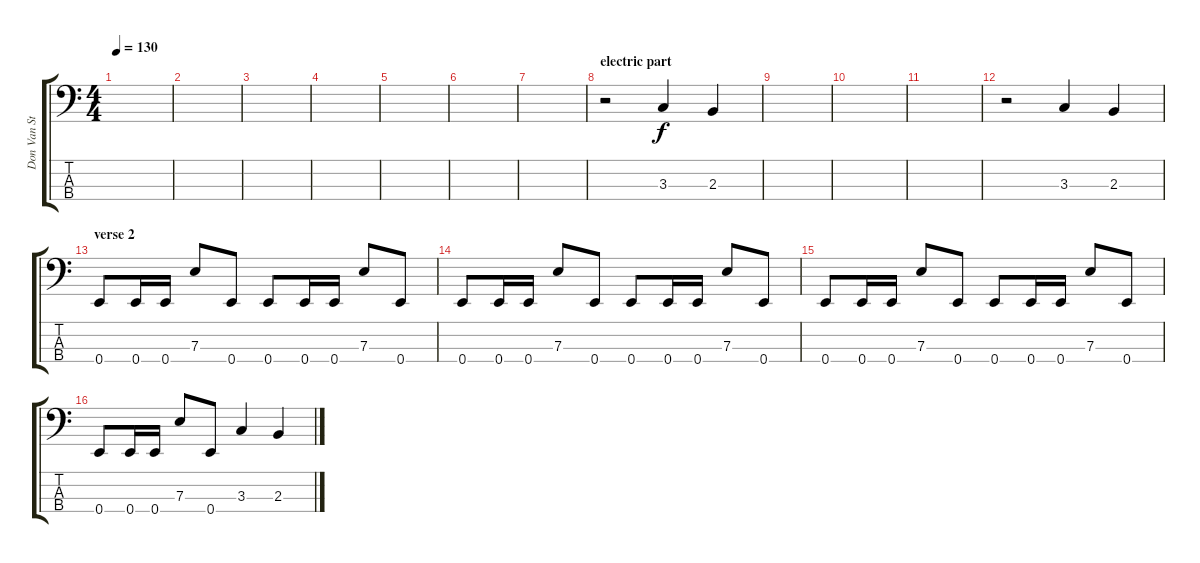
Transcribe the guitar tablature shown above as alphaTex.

\track ("Don Van Starven" "Don Van St") {instrument electricbasspick}
\staff {score tabs}
\tuning (G2 D2 A1 E1) {hide}
\ts (4 4)
\tempo 130
\clef f4
\ks c
|
|
|
|
|
|
|
\section ("" "electric part")
r.2 3.3.4 2.3.4 |
|
|
|
r.2 3.3.4 2.3.4 |
\section ("" "verse 2")
0.4.8 0.4.16 0.4.16 7.3.8 0.4.8 0.4.8 0.4.16 0.4.16 7.3.8 0.4.8 |
0.4.8 0.4.16 0.4.16 7.3.8 0.4.8 0.4.8 0.4.16 0.4.16 7.3.8 0.4.8 |
0.4.8 0.4.16 0.4.16 7.3.8 0.4.8 0.4.8 0.4.16 0.4.16 7.3.8 0.4.8 |
0.4.8 0.4.16 0.4.16 7.3.8 0.4.8 3.3.4 2.3.4
